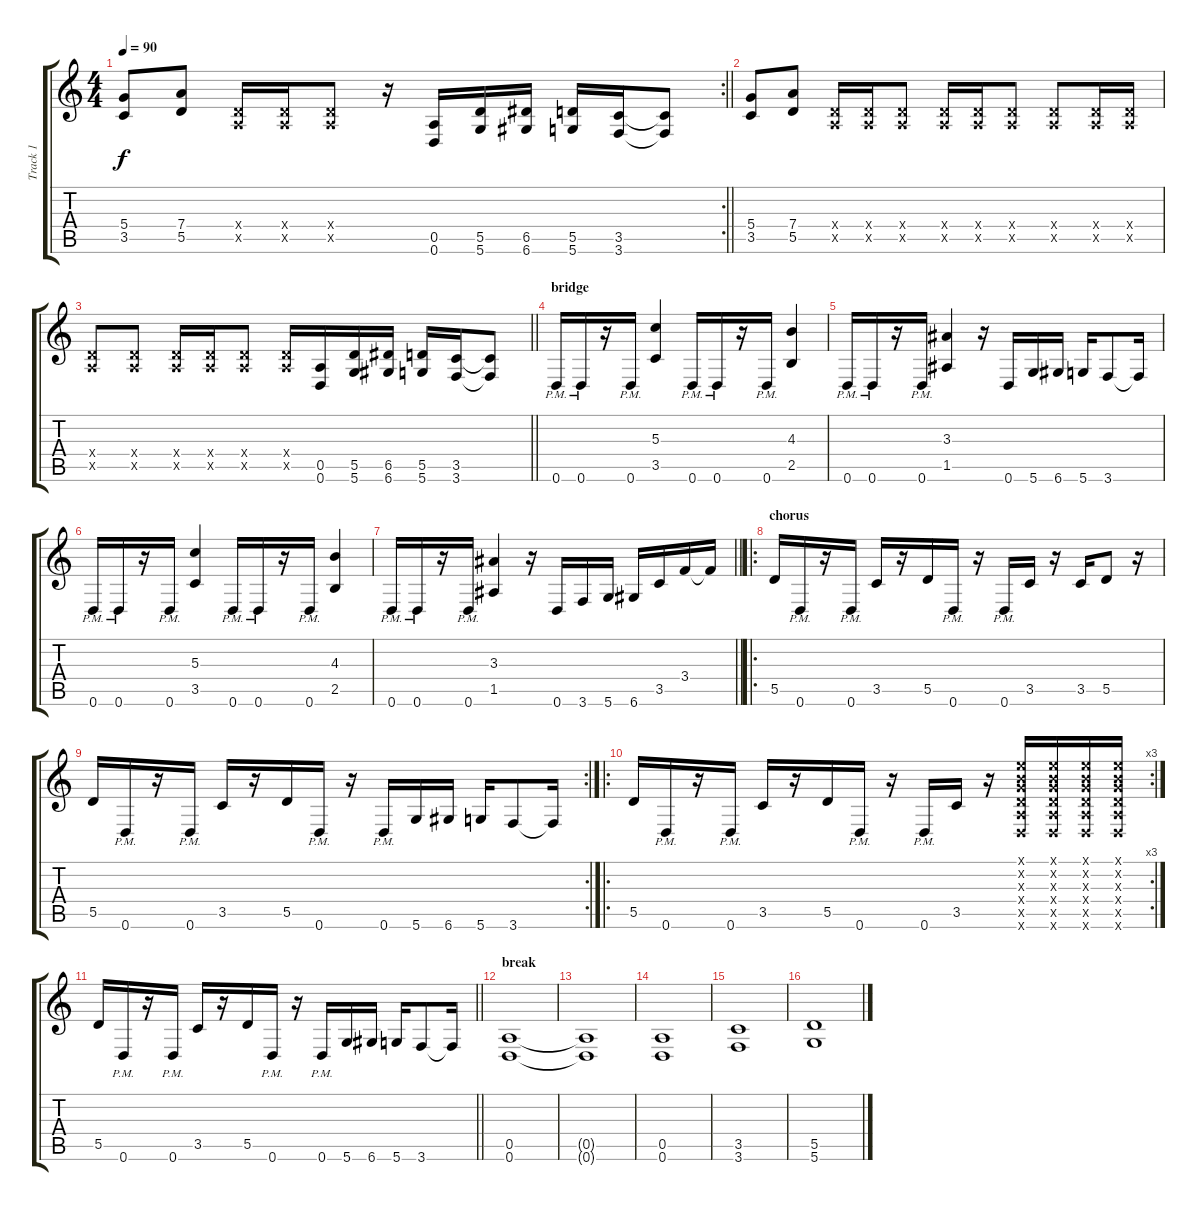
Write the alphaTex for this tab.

\track ("Track 1" "Track 1") {instrument distortionguitar}
\staff {score tabs}
\tuning (E4 B3 G3 D3 A2 D2) {hide}
\rc 2
\ts (4 4)
\tempo 90
\clef g2
\barLineRight lightlight
\ks c
(5.4 3.5).8{dy f} (7.4 5.5).8 (0.4{x} 0.5{x}).16 (0.4{x} 0.5{x}).16 (0.4{x} 0.5{x}).8 r.16 (0.5 0.6).16 (5.5 5.6).16 (6.5 6.6).16 (5.5 5.6).16 (3.5 3.6).16 (3.5{t} 3.6{t}).8 |
(5.4 3.5).8 (7.4 5.5).8 (0.4{x} 0.5{x}).16 (0.4{x} 0.5{x}).16 (0.4{x} 0.5{x}).8 (0.4{x} 0.5{x}).16 (0.4{x} 0.5{x}).16 (0.4{x} 0.5{x}).8 (0.4{x} 0.5{x}).8 (0.4{x} 0.5{x}).16 (0.4{x} 0.5{x}).16 |
\barLineRight lightlight
(0.4{x} 0.5{x}).8 (0.4{x} 0.5{x}).8 (0.4{x} 0.5{x}).16 (0.4{x} 0.5{x}).16 (0.4{x} 0.5{x}).8 (0.4{x} 0.5{x}).16 (0.5 0.6).16 (5.5 5.6).16 (6.5 6.6).16 (5.5 5.6).16 (3.5 3.6).16 (3.5{t} 3.6{t}).8 |
\section ("" "bridge")
0.6{pm}.16{instrument distortionguitar} 0.6{pm}.16 r.16 0.6{pm}.16 (5.3 3.5).4 0.6{pm}.16 0.6{pm}.16 r.16 0.6{pm}.16 (4.3 2.5).4 |
0.6{pm}.16 0.6{pm}.16 r.16 0.6{pm}.16 (3.3 1.5).4 r.16 0.6.16 5.6.16 6.6.16 5.6.16 3.6.8 3.6{t}.16 |
0.6{pm}.16{instrument distortionguitar} 0.6{pm}.16 r.16 0.6{pm}.16 (5.3 3.5).4 0.6{pm}.16 0.6{pm}.16 r.16 0.6{pm}.16 (4.3 2.5).4 |
\barLineRight lightlight
0.6{pm}.16 0.6{pm}.16 r.16 0.6{pm}.16 (3.3 1.5).4 r.16 0.6.16 3.6.16 5.6.16 6.6.16 3.5.16 3.4.16 3.4{t}.16 |
\ro
\section ("" "chorus")
5.5.16 0.6{pm}.16 r.16 0.6{pm}.16 3.5.16 r.16 5.5.16 0.6{pm}.16 r.16 0.6{pm}.16 3.5.16 r.16 3.5.16 5.5.8 r.16 |
\rc 2
5.5.16 0.6{pm}.16 r.16 0.6{pm}.16 3.5.16 r.16 5.5.16 0.6{pm}.16 r.16 0.6{pm}.16 5.6.16 6.6.16 5.6.16 3.6.8 3.6{t}.16 |
\ro
\rc 3
5.5.16 0.6{pm}.16 r.16 0.6{pm}.16 3.5.16 r.16 5.5.16 0.6{pm}.16 r.16 0.6{pm}.16 3.5.16 r.16 (0.1{x} 0.2{x} 0.3{x} 0.4{x} 0.5{x} 0.6{x}).16 (0.1{x} 0.2{x} 0.3{x} 0.4{x} 0.5{x} 0.6{x}).16 (0.1{x} 0.2{x} 0.3{x} 0.4{x} 0.5{x} 0.6{x}).16 (0.1{x} 0.2{x} 0.3{x} 0.4{x} 0.5{x} 0.6{x}).16 |
\barLineRight lightlight
5.5.16 0.6{pm}.16 r.16 0.6{pm}.16 3.5.16 r.16 5.5.16 0.6{pm}.16 r.16 0.6{pm}.16 5.6.16 6.6.16 5.6.16 3.6.8 3.6{t}.16 |
\section ("" "break")
(0.5 0.6).1 |
(0.5{t} 0.6{t}).1 |
(0.5 0.6).1 |
(3.5 3.6).1 |
(5.5 5.6).1
